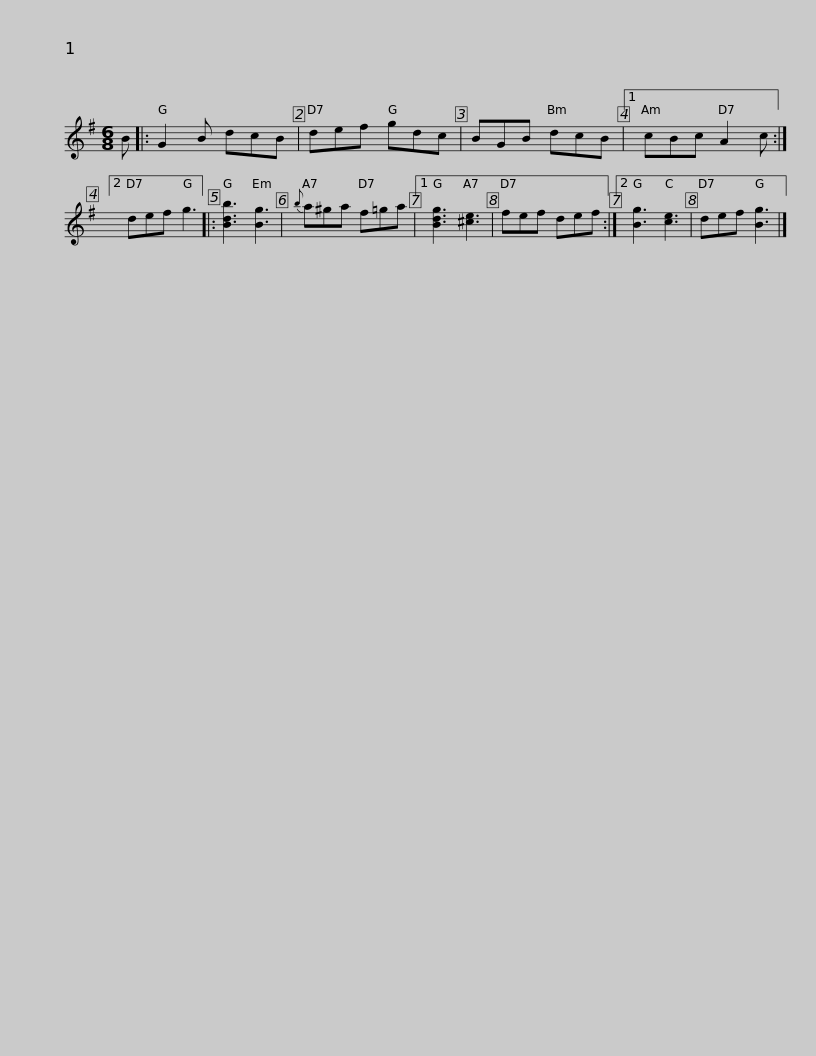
X:1
L:1/8
M:6/8
I:linebreak $
K:G
V:1 treble
V:1
 B |: G2 B dcB | def gdc | BGB dcB |1 cBc A2 c :|2 %5
 def g3 |: [Bdb]3 [Bg]3 |{b} a^ga f=ga |1$ [Bdg]3 [^ce]3 | fef def :|2 %10
 [Bg]3 [ce]3 | def [Bg]3 |] %12
